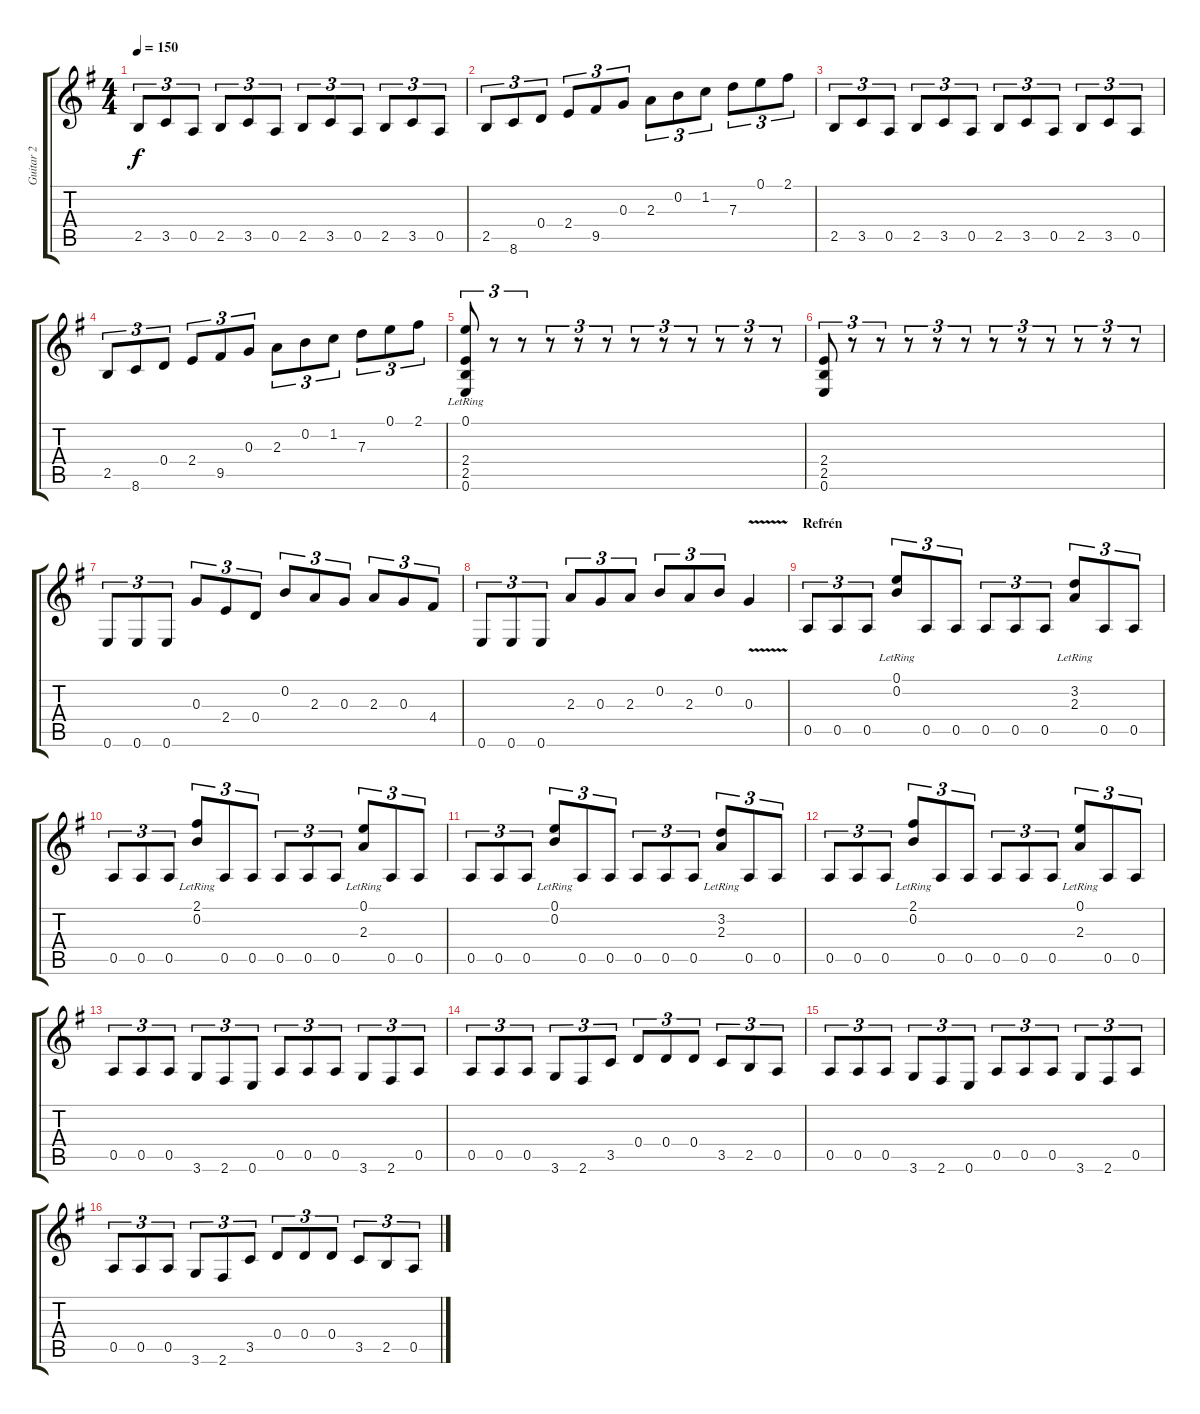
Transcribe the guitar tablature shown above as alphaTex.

\track ("Guitar 2" "Guitar 2") {instrument distortionguitar}
\staff {score tabs}
\tuning (E4 B3 G3 D3 A2 E2) {hide}
\ts (4 4)
\tempo 150
\clef g2
\ks eminor
2.5.8{tu (3 2) dy f} 3.5.8{tu (3 2)} 0.5.8{tu (3 2)} 2.5.8{tu (3 2)} 3.5.8{tu (3 2)} 0.5.8{tu (3 2)} 2.5.8{tu (3 2)} 3.5.8{tu (3 2)} 0.5.8{tu (3 2)} 2.5.8{tu (3 2)} 3.5.8{tu (3 2)} 0.5.8{tu (3 2)} |
2.5.8{tu (3 2)} 8.6.8{tu (3 2)} 0.4.8{tu (3 2)} 2.4.8{tu (3 2)} 9.5.8{tu (3 2)} 0.3.8{tu (3 2)} 2.3.8{tu (3 2)} 0.2.8{tu (3 2)} 1.2.8{tu (3 2)} 7.3.8{tu (3 2)} 0.1.8{tu (3 2)} 2.1.8{tu (3 2)} |
2.5.8{tu (3 2)} 3.5.8{tu (3 2)} 0.5.8{tu (3 2)} 2.5.8{tu (3 2)} 3.5.8{tu (3 2)} 0.5.8{tu (3 2)} 2.5.8{tu (3 2)} 3.5.8{tu (3 2)} 0.5.8{tu (3 2)} 2.5.8{tu (3 2)} 3.5.8{tu (3 2)} 0.5.8{tu (3 2)} |
2.5.8{tu (3 2)} 8.6.8{tu (3 2)} 0.4.8{tu (3 2)} 2.4.8{tu (3 2)} 9.5.8{tu (3 2)} 0.3.8{tu (3 2)} 2.3.8{tu (3 2)} 0.2.8{tu (3 2)} 1.2.8{tu (3 2)} 7.3.8{tu (3 2)} 0.1.8{tu (3 2)} 2.1.8{tu (3 2)} |
(0.1{lr} 2.4 2.5 0.6).8{tu (3 2)} r.8{tu (3 2)} r.8{tu (3 2)} r.8{tu (3 2)} r.8{tu (3 2)} r.8{tu (3 2)} r.8{tu (3 2)} r.8{tu (3 2)} r.8{tu (3 2)} r.8{tu (3 2)} r.8{tu (3 2)} r.8{tu (3 2)} |
(2.4 2.5 0.6).8{tu (3 2)} r.8{tu (3 2)} r.8{tu (3 2)} r.8{tu (3 2)} r.8{tu (3 2)} r.8{tu (3 2)} r.8{tu (3 2)} r.8{tu (3 2)} r.8{tu (3 2)} r.8{tu (3 2)} r.8{tu (3 2)} r.8{tu (3 2)} |
0.6.8{tu (3 2)} 0.6.8{tu (3 2)} 0.6.8{tu (3 2)} 0.3.8{tu (3 2)} 2.4.8{tu (3 2)} 0.4.8{tu (3 2)} 0.2.8{tu (3 2)} 2.3.8{tu (3 2)} 0.3.8{tu (3 2)} 2.3.8{tu (3 2)} 0.3.8{tu (3 2)} 4.4.8{tu (3 2)} |
0.6.8{tu (3 2)} 0.6.8{tu (3 2)} 0.6.8{tu (3 2)} 2.3.8{tu (3 2)} 0.3.8{tu (3 2)} 2.3.8{tu (3 2)} 0.2.8{tu (3 2)} 2.3.8{tu (3 2)} 0.2.8{tu (3 2)} 0.3{v}.4 |
\section ("" "Refrén")
0.5.8{tu (3 2)} 0.5.8{tu (3 2)} 0.5.8{tu (3 2)} (0.1{lr} 0.2{lr}).8{tu (3 2)} 0.5.8{tu (3 2)} 0.5.8{tu (3 2)} 0.5.8{tu (3 2)} 0.5.8{tu (3 2)} 0.5.8{tu (3 2)} (3.2{lr} 2.3{lr}).8{tu (3 2)} 0.5.8{tu (3 2)} 0.5.8{tu (3 2)} |
0.5.8{tu (3 2)} 0.5.8{tu (3 2)} 0.5.8{tu (3 2)} (2.1{lr} 0.2{lr}).8{tu (3 2)} 0.5.8{tu (3 2)} 0.5.8{tu (3 2)} 0.5.8{tu (3 2)} 0.5.8{tu (3 2)} 0.5.8{tu (3 2)} (0.1{lr} 2.3{lr}).8{tu (3 2)} 0.5.8{tu (3 2)} 0.5.8{tu (3 2)} |
0.5.8{tu (3 2)} 0.5.8{tu (3 2)} 0.5.8{tu (3 2)} (0.1{lr} 0.2{lr}).8{tu (3 2)} 0.5.8{tu (3 2)} 0.5.8{tu (3 2)} 0.5.8{tu (3 2)} 0.5.8{tu (3 2)} 0.5.8{tu (3 2)} (3.2{lr} 2.3{lr}).8{tu (3 2)} 0.5.8{tu (3 2)} 0.5.8{tu (3 2)} |
0.5.8{tu (3 2)} 0.5.8{tu (3 2)} 0.5.8{tu (3 2)} (2.1{lr} 0.2{lr}).8{tu (3 2)} 0.5.8{tu (3 2)} 0.5.8{tu (3 2)} 0.5.8{tu (3 2)} 0.5.8{tu (3 2)} 0.5.8{tu (3 2)} (0.1{lr} 2.3{lr}).8{tu (3 2)} 0.5.8{tu (3 2)} 0.5.8{tu (3 2)} |
0.5.8{tu (3 2)} 0.5.8{tu (3 2)} 0.5.8{tu (3 2)} 3.6.8{tu (3 2)} 2.6.8{tu (3 2)} 0.6.8{tu (3 2)} 0.5.8{tu (3 2)} 0.5.8{tu (3 2)} 0.5.8{tu (3 2)} 3.6.8{tu (3 2)} 2.6.8{tu (3 2)} 0.5.8{tu (3 2)} |
0.5.8{tu (3 2)} 0.5.8{tu (3 2)} 0.5.8{tu (3 2)} 3.6.8{tu (3 2)} 2.6.8{tu (3 2)} 3.5.8{tu (3 2)} 0.4.8{tu (3 2)} 0.4.8{tu (3 2)} 0.4.8{tu (3 2)} 3.5.8{tu (3 2)} 2.5.8{tu (3 2)} 0.5.8{tu (3 2)} |
0.5.8{tu (3 2)} 0.5.8{tu (3 2)} 0.5.8{tu (3 2)} 3.6.8{tu (3 2)} 2.6.8{tu (3 2)} 0.6.8{tu (3 2)} 0.5.8{tu (3 2)} 0.5.8{tu (3 2)} 0.5.8{tu (3 2)} 3.6.8{tu (3 2)} 2.6.8{tu (3 2)} 0.5.8{tu (3 2)} |
0.5.8{tu (3 2)} 0.5.8{tu (3 2)} 0.5.8{tu (3 2)} 3.6.8{tu (3 2)} 2.6.8{tu (3 2)} 3.5.8{tu (3 2)} 0.4.8{tu (3 2)} 0.4.8{tu (3 2)} 0.4.8{tu (3 2)} 3.5.8{tu (3 2)} 2.5.8{tu (3 2)} 0.5.8{tu (3 2)}
